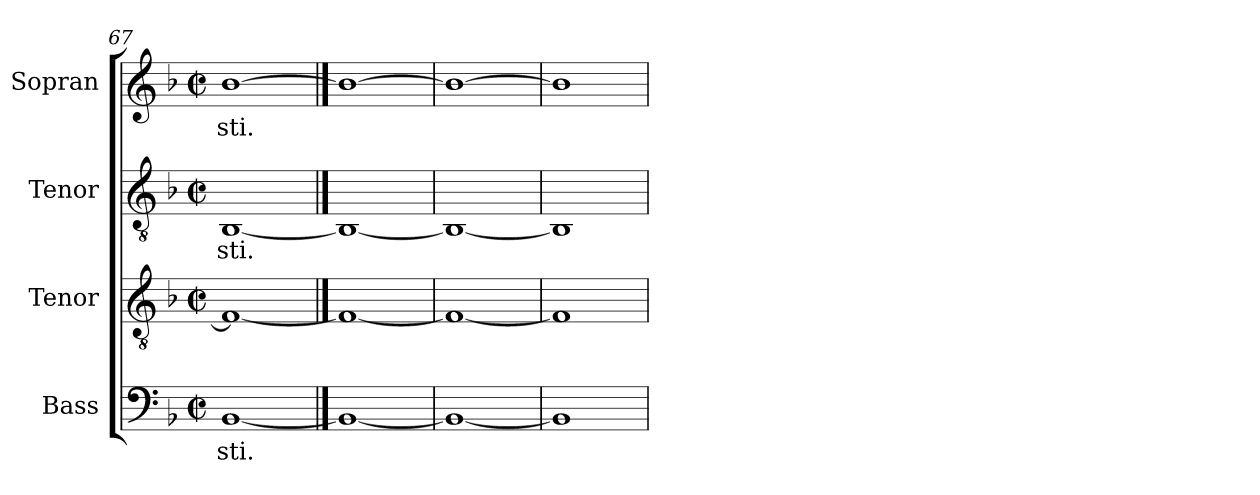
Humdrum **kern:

**kern	**text	**kern	**kern	**text	**kern	**text
*part4	*part4	*part3	*part2	*part2	*part1	*part1
*staff4	*staff4	*staff3	*staff2	*staff2	*staff1	*staff1
*I"Bass	*	*I"Tenor	*I"Tenor	*	*I"Sopran	*
*	*	*I'Tenor	*	*	*	*
*clefF4	*	*clefGv2	*clefGv2	*	*clefG2	*
*	*	*ITrd7c12	*ITrd7c12	*	*	*
*k[b-]	*	*k[b-]	*k[b-]	*	*k[b-]	*
*F:	*	*F:	*F:	*	*F:	*
*M2/2	*	*M2/2	*M2/2	*	*M2/2	*
*met(c|)	*	*met(c|)	*met(c|)	*	*met(c|)	*
=67	=67	=67	=67	=67	=67	=67
!	!LO:LY:b:color=#000000	!	!	!	!	!
!	!	!	!	!LO:LY:b:color=#000000	!	!
!	!	!	!	!	!	!LO:LY:b:color=#000000
[1BB-i	-sti.	1FFi_<	[1BBB-i	-sti.	[1b-i	-sti.
==68	==68	==68	==68	==68	==68	==68
1BB-i_	.	1FFi_	1BBB-i_	.	1b-i_	.
=69	=69	=69	=69	=69	=69	=69
1BB-i_	.	1FFi_	1BBB-i_	.	1b-i_	.
=70	=70	=70	=70	=70	=70	=70
1BB-i]	.	1FFi]	1BBB-i]	.	1b-i]	.
=	=	=	=	=	=	=
*-	*-	*-	*-	*-	*-	*-
